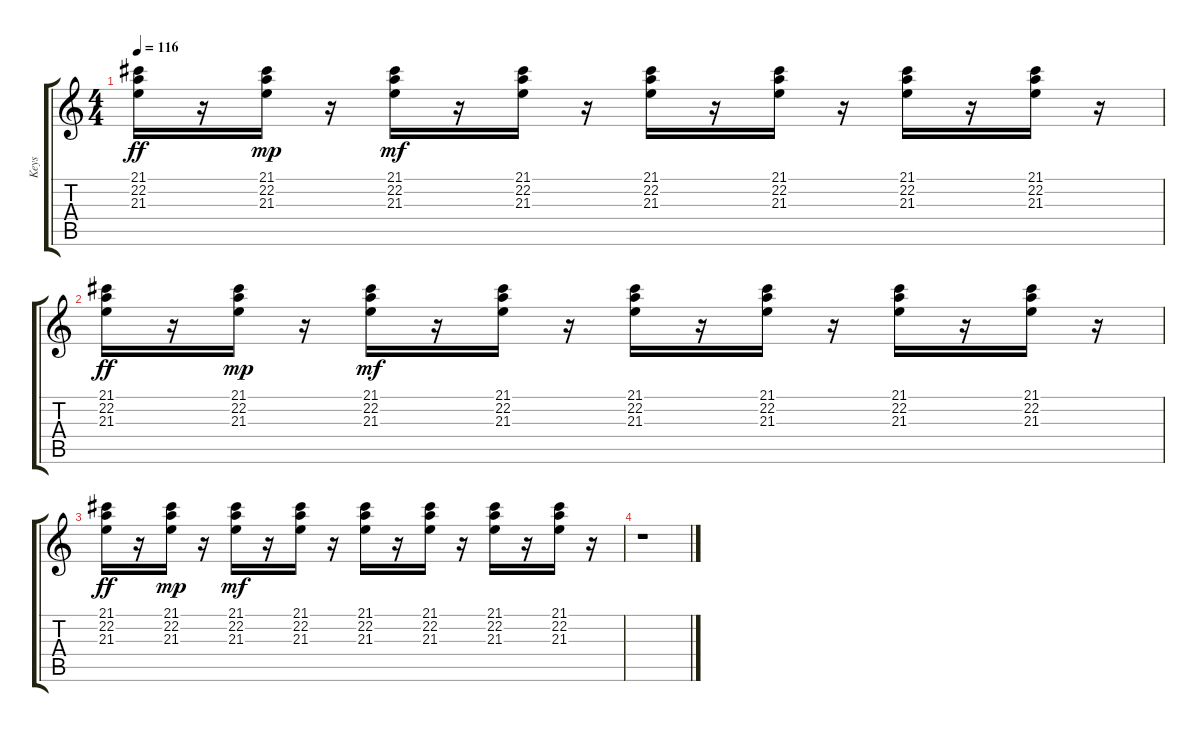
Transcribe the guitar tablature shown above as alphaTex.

\track ("Keys" "Keys") {instrument brightacousticpiano}
\staff {score tabs}
\tuning (E4 B3 G3 D3 A2 E2) {hide}
\ts (4 4)
\tempo 116
\clef g2
\ks c
(21.1 22.2 21.3).16{dy ff} r.16 (21.1 22.2 21.3).16{dy mp} r.16 (21.1 22.2 21.3).16{dy mf} r.16 (21.1 22.2 21.3).16 r.16 (21.1 22.2 21.3).16 r.16 (21.1 22.2 21.3).16 r.16 (21.1 22.2 21.3).16 r.16 (21.1 22.2 21.3).16 r.16 |
(21.1 22.2 21.3).16{dy ff} r.16 (21.1 22.2 21.3).16{dy mp} r.16 (21.1 22.2 21.3).16{dy mf} r.16 (21.1 22.2 21.3).16 r.16 (21.1 22.2 21.3).16 r.16 (21.1 22.2 21.3).16 r.16 (21.1 22.2 21.3).16 r.16 (21.1 22.2 21.3).16 r.16 |
(21.1 22.2 21.3).16{dy ff} r.16 (21.1 22.2 21.3).16{dy mp} r.16 (21.1 22.2 21.3).16{dy mf} r.16 (21.1 22.2 21.3).16 r.16 (21.1 22.2 21.3).16 r.16 (21.1 22.2 21.3).16 r.16 (21.1 22.2 21.3).16 r.16 (21.1 22.2 21.3).16 r.16 |
r.1
